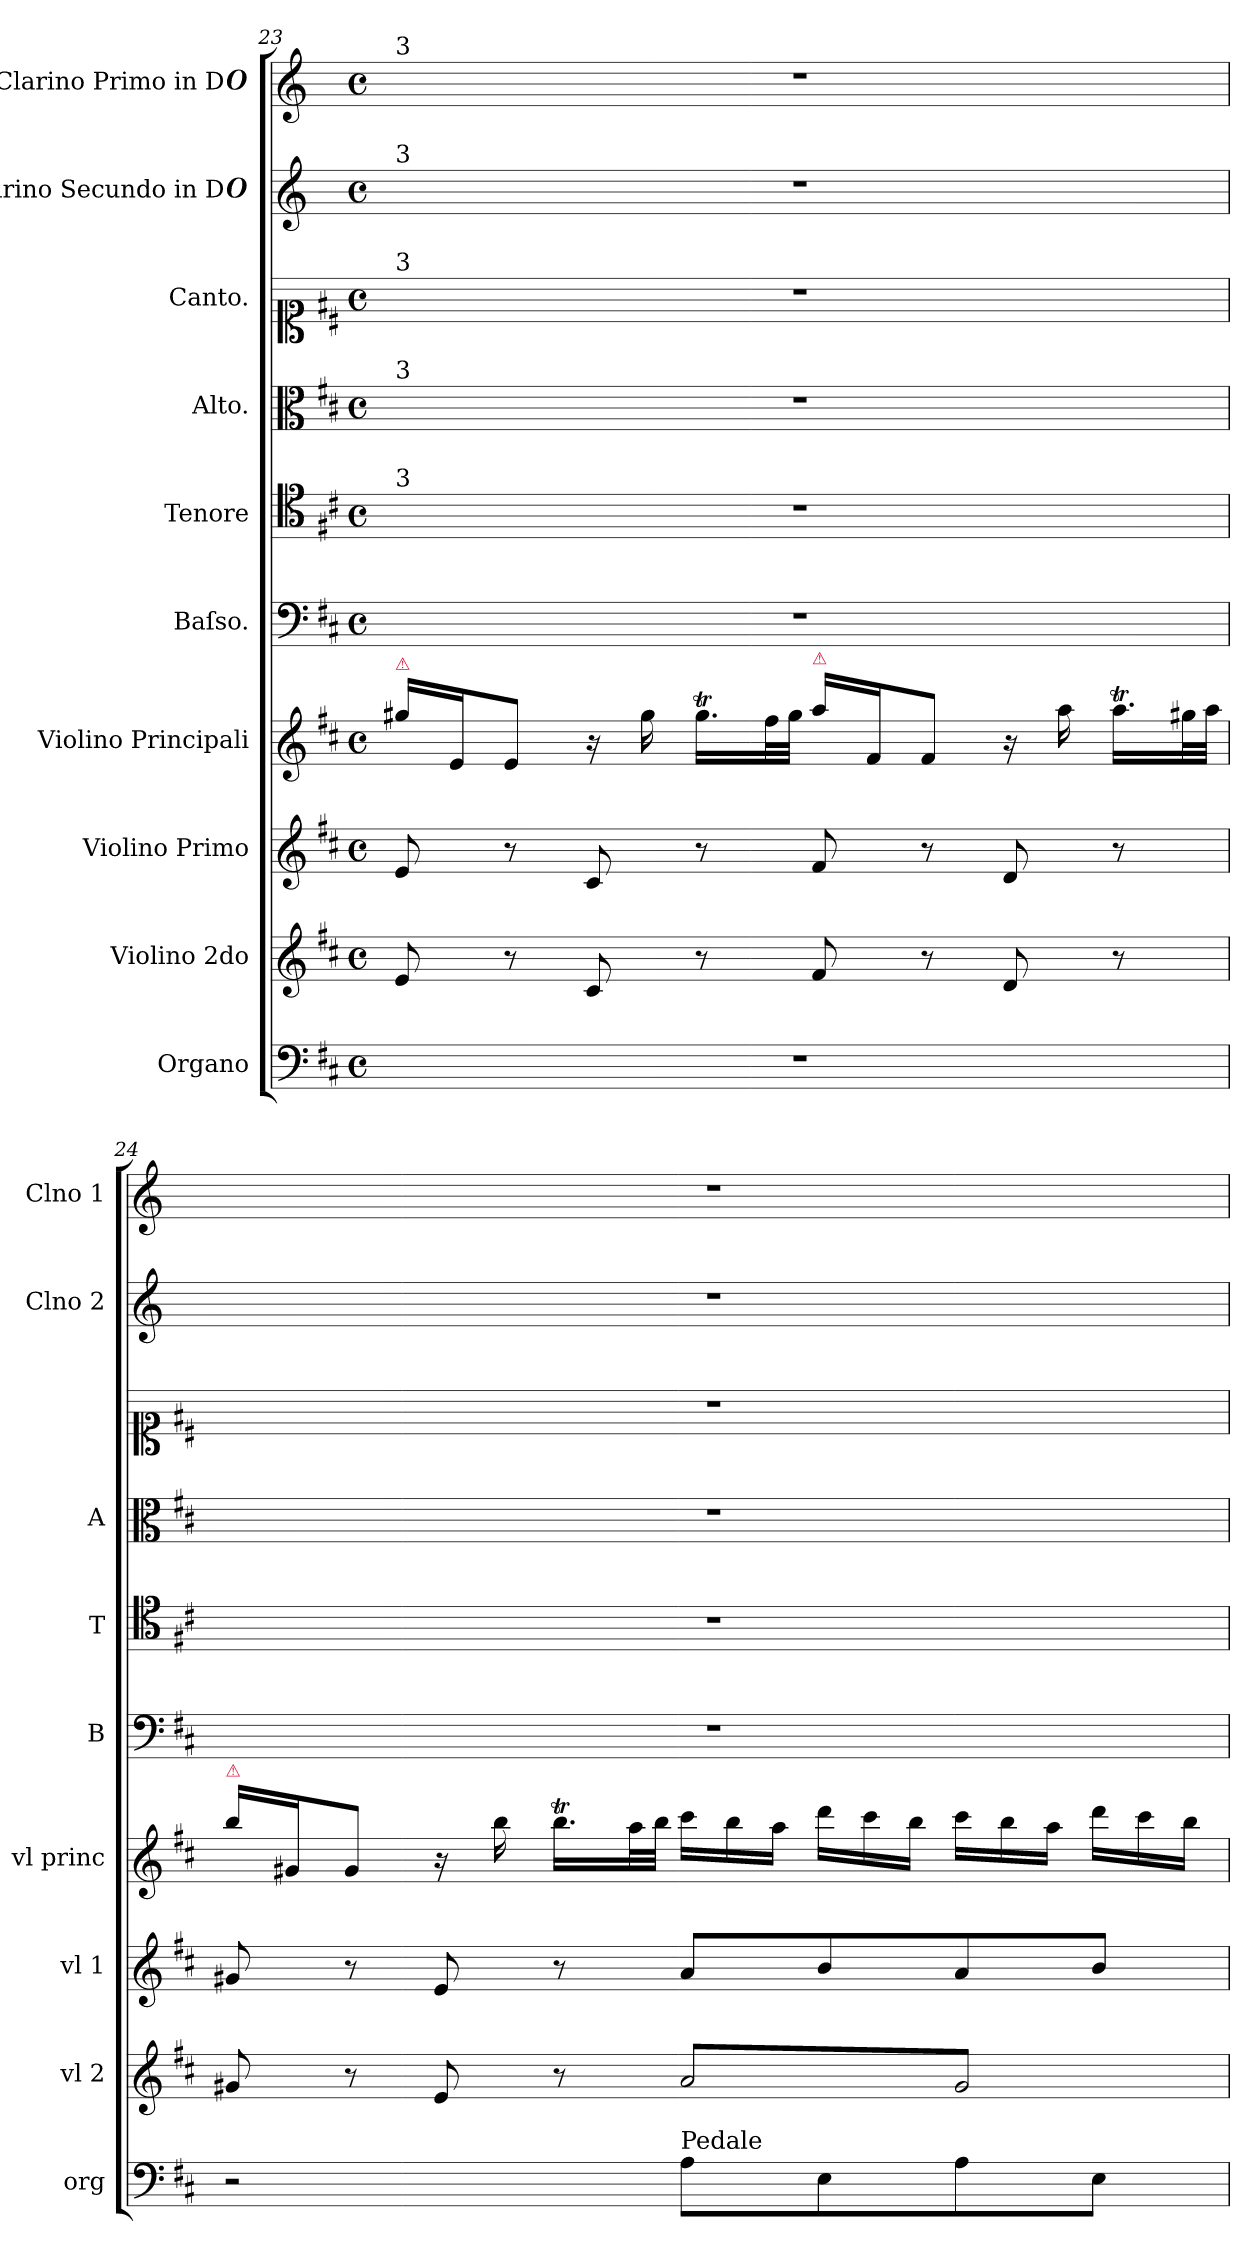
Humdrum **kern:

**kern	**kern	**kern	**kern	**kern	**kern	**kern	**kern	**kern	**kern
*part10	*part9	*part8	*part7	*part6	*part5	*part4	*part3	*part2	*part1
*staff10	*staff9	*staff8	*staff7	*staff6	*staff5	*staff4	*staff3	*staff2	*staff1
*I"Organo	*I"Violino 2do	*I"Violino Primo	*I"Violino Principali	*I"Baſso.	*I"Tenore	*I"Alto.	*I"Canto.	*I"Clarino Secundo in D#	*I"Clarino Primo in D#
*I'org	*I'vl 2	*I'vl 1	*I'vl princ	*I'B	*I'T	*I'A	*	*I'Clno 2	*I'Clno 1
*clefF4	*clefG2	*clefG2	*clefG2	*clefF4	*clefC4	*clefC3	*clefC1	*clefG2	*clefG2
*	*	*	*	*	*	*	*	*ITrd-1c-2	*ITrd-1c-2
*k[f#c#]	*k[f#c#]	*k[f#c#]	*k[f#c#]	*k[f#c#]	*k[f#c#]	*k[f#c#]	*k[f#c#]	*k[f#c#]	*k[f#c#]
*M4/4	*M4/4	*M4/4	*M4/4	*M4/4	*M4/4	*M4/4	*M4/4	*M4/4	*M4/4
*met(c)	*met(c)	*met(c)	*met(c)	*met(c)	*met(c)	*met(c)	*met(c)	*met(c)	*met(c)
=23	=23	=23	=23	=23	=23	=23	=23	=23	=23
!	!	!	!	!	!	!	!	!	!LO:TX:a:t=3
!	!	!	!	!	!	!	!	!LO:TX:a:t=3	!
!	!	!	!	!	!	!	!LO:TX:a:t=3	!	!
!	!	!	!	!	!	!LO:TX:a:t=3	!	!	!
!	!	!	!	!	!LO:TX:a:t=3	!	!	!	!
!	!	!	!LO:TX:a:color=crimson:t=⚠	!	!	!	!	!	!
1r	8e/	8e/	16gg#X\LL	1r	1r	1r	1r	1r	1r
.	.	.	16e/J	.	.	.	.	.	.
.	8r	8r	8e/J	.	.	.	.	.	.
.	8c#/	8c#/	16r	.	.	.	.	.	.
.	.	.	16gg#\	.	.	.	.	.	.
.	8r	8r	16.gg#t\LL	.	.	.	.	.	.
!	!	!	!LO:N:vis=32	!	!	!	!	!	!
.	.	.	64ff#\L	.	.	.	.	.	.
!	!	!	!LO:N:vis=32	!	!	!	!	!	!
.	.	.	64gg#\JJJ	.	.	.	.	.	.
!	!	!	!LO:TX:a:color=crimson:t=⚠	!	!	!	!	!	!
.	8f#/	8f#/	16aa\LL	.	.	.	.	.	.
.	.	.	16f#/J	.	.	.	.	.	.
.	8r	8r	8f#/J	.	.	.	.	.	.
.	8d/	8d/	16r	.	.	.	.	.	.
.	.	.	16aa\	.	.	.	.	.	.
.	8r	8r	16.aaT\LL	.	.	.	.	.	.
!	!	!	!LO:N:vis=32	!	!	!	!	!	!
.	.	.	64gg#X\L	.	.	.	.	.	.
!	!	!	!LO:N:vis=32	!	!	!	!	!	!
.	.	.	64aa\JJJ	.	.	.	.	.	.
=24	=24	=24	=24	=24	=24	=24	=24	=24	=24
!	!	!	!LO:TX:a:color=crimson:t=⚠	!	!	!	!	!	!
2r	8g#X/	8g#X/	16bb\LL	1r	1r	1r	1r	1r	1r
.	.	.	16g#X/J	.	.	.	.	.	.
.	8r	8r	8g#/J	.	.	.	.	.	.
.	8e/	8e/	16r	.	.	.	.	.	.
.	.	.	16bb\	.	.	.	.	.	.
.	8r	8r	16.bbT\LL	.	.	.	.	.	.
!	!	!	!LO:N:vis=32	!	!	!	!	!	!
.	.	.	64aa\L	.	.	.	.	.	.
!	!	!	!LO:N:vis=32	!	!	!	!	!	!
.	.	.	64bb\JJJ	.	.	.	.	.	.
*	*	*	*Xtuplet	*	*	*	*	*	*
!LO:TX:a:t=Pedale	!	!	!	!	!	!	!	!	!
*	*tremolo	*	*	*	*	*	*	*	*
8A\L	8a/L	8a/L	24ccc#\LL	.	.	.	.	.	.
.	.	.	24bb\	.	.	.	.	.	.
.	.	.	24aa\JJ	.	.	.	.	.	.
8E\	8g#/	8b/	24ddd\LL	.	.	.	.	.	.
.	.	.	24ccc#\	.	.	.	.	.	.
.	.	.	24bb\JJ	.	.	.	.	.	.
8A\	8a/	8a/	24ccc#\LL	.	.	.	.	.	.
.	.	.	24bb\	.	.	.	.	.	.
.	.	.	24aa\JJ	.	.	.	.	.	.
8E\J	8g#/J	8b/J	24ddd\LL	.	.	.	.	.	.
*	*Xtremolo	*	*	*	*	*	*	*	*
.	.	.	24ccc#\	.	.	.	.	.	.
.	.	.	24bb\JJ	.	.	.	.	.	.
.	.	.	.	.	.	.	.	.	.
.	.	.	.	.	.	.	.	.	.
=	=	=	=	=	=	=	=	=	=
*-	*-	*-	*-	*-	*-	*-	*-	*-	*-
